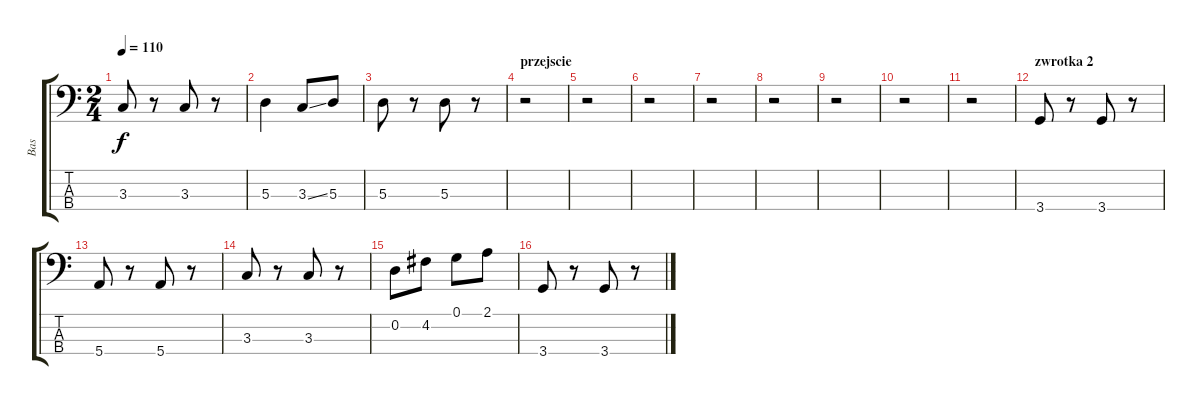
\track ("Bas" "Bas") {instrument electricbassfinger}
\staff {score tabs}
\tuning (G2 D2 A1 E1) {hide}
\ts (2 4)
\tempo 110
\clef f4
\ks c
3.3.8{dy f} r.8 3.3.8 r.8 |
5.3.4 3.3{ss}.8 5.3.8 |
5.3.8 r.8 5.3.8 r.8 |
\section ("" "przejscie")
r.2 |
r.2 |
r.2 |
r.2 |
r.2 |
r.2 |
r.2 |
r.2 |
\section ("" "zwrotka 2")
3.4.8 r.8 3.4.8 r.8 |
5.4.8 r.8 5.4.8 r.8 |
3.3.8 r.8 3.3.8 r.8 |
0.2.8 4.2.8 0.1.8 2.1.8 |
3.4.8 r.8 3.4.8 r.8
